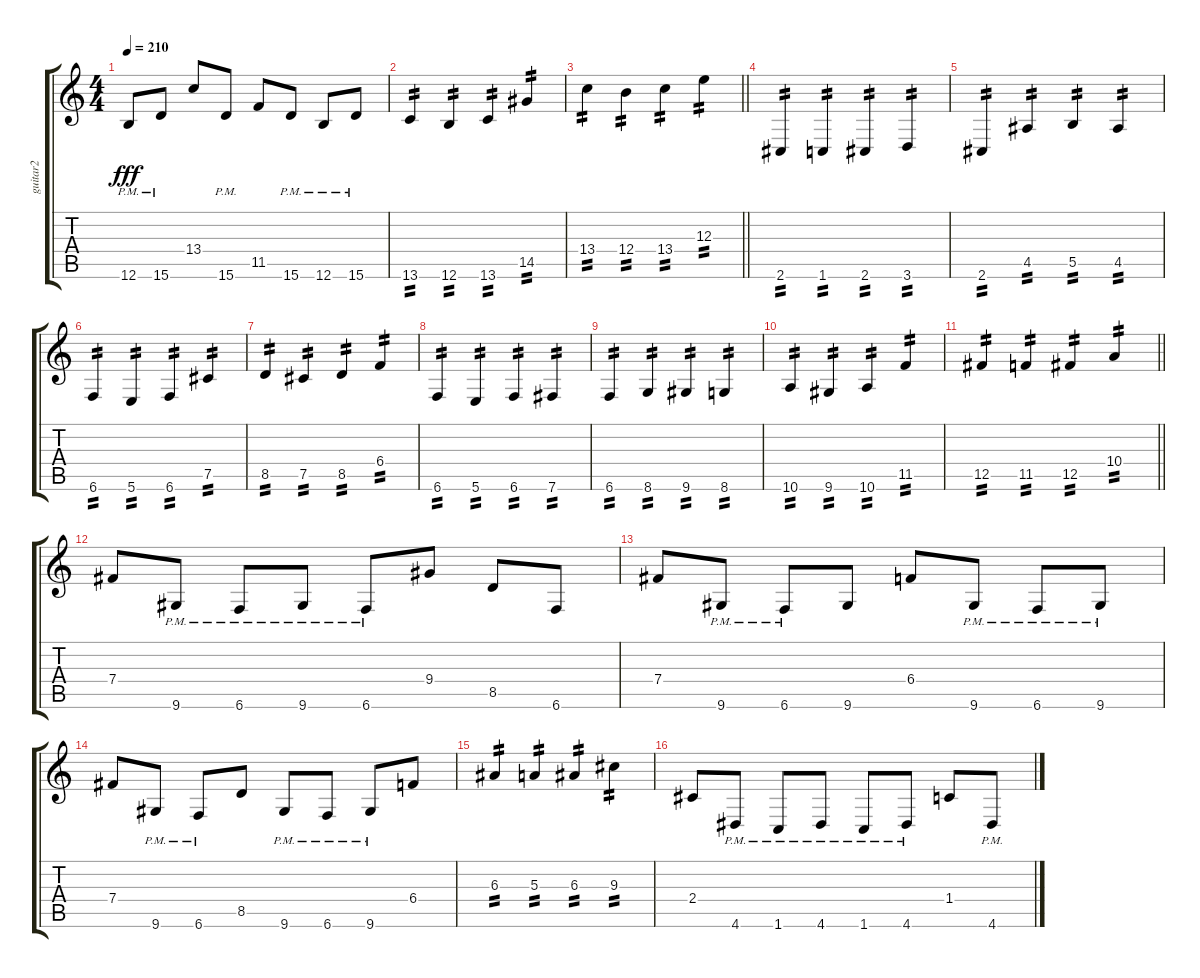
\track ("guitar2" "guitar2") {instrument distortionguitar}
\staff {score tabs}
\tuning (Db4 Ab3 E3 B2 Gb2 B1) {hide}
\ts (4 4)
\tempo 210
\clef g2
\ks c
12.6{pm}.8{dy fff} 15.6{pm}.8 13.4.8 15.6{pm}.8 11.5.8 15.6{pm}.8 12.6{pm}.8 15.6{pm}.8 |
13.6.4{tp 2} 12.6.4{tp 2} 13.6.4{tp 2} 14.5.4{tp 2} |
\barLineRight lightlight
13.4.4{tp 2} 12.4.4{tp 2} 13.4.4{tp 2} 12.3.4{tp 2} |
\section ("" "")
2.6.4{tp 2} 1.6.4{tp 2} 2.6.4{tp 2} 3.6.4{tp 2} |
2.6.4{tp 2} 4.5.4{tp 2} 5.5.4{tp 2} 4.5.4{tp 2} |
6.6.4{tp 2} 5.6.4{tp 2} 6.6.4{tp 2} 7.5.4{tp 2} |
8.5.4{tp 2} 7.5.4{tp 2} 8.5.4{tp 2} 6.4.4{tp 2} |
6.6.4{tp 2} 5.6.4{tp 2} 6.6.4{tp 2} 7.6.4{tp 2} |
6.6.4{tp 2} 8.6.4{tp 2} 9.6.4{tp 2} 8.6.4{tp 2} |
10.6.4{tp 2} 9.6.4{tp 2} 10.6.4{tp 2} 11.5.4{tp 2} |
\barLineRight lightlight
12.5.4{tp 2} 11.5.4{tp 2} 12.5.4{tp 2} 10.4.4{tp 2} |
\section ("" "")
7.4.8 9.6{pm}.8 6.6{pm}.8 9.6{pm}.8 6.6{pm}.8 9.4.8 8.5.8 6.6.8 |
7.4.8 9.6{pm}.8 6.6{pm}.8 9.6.8 6.4.8 9.6{pm}.8 6.6{pm}.8 9.6{pm}.8 |
7.4.8 9.6{pm}.8 6.6{pm}.8 8.5.8 9.6{pm}.8 6.6{pm}.8 9.6{pm}.8 6.4.8 |
6.3.4{tp 2} 5.3.4{tp 2} 6.3.4{tp 2} 9.3.4{tp 2} |
2.4.8 4.6{pm}.8 1.6{pm}.8 4.6{pm}.8 1.6{pm}.8 4.6{pm}.8 1.4.8 4.6{pm}.8
